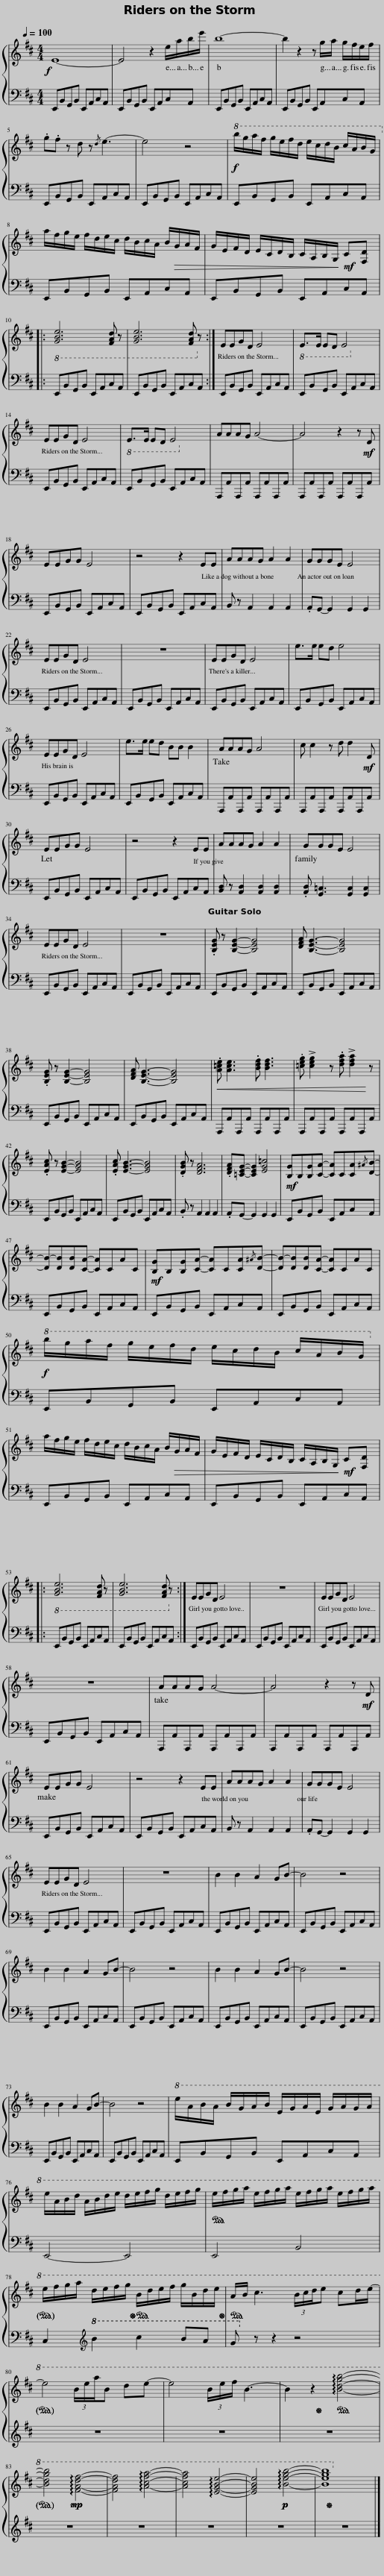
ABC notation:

X:1
%%score { 1 | 2 }
L:1/8
Q:1/4=100
M:4/4
I:linebreak $
K:D
V:1 treble
V:2 bass
V:1
!f! E8- | E4 z2 e/a/b/e'/ | b8- | b2 z2 z g/a/ g/f/e/f/ |$ .g.f z d z{/d} e3- | %5
 e4 z4 |!f!!8va(! b'/g'/a'/f'/ g'/e'/f'/d'/ e'/c'/d'/b/ c'/a/b/g/!8va)! |$ a/f/g/e/ f/d/e/c/ d/B/c/A/ B/!>(!G/A/F/ | G/E/F/D/ E/C/D/B,/ C/A,/B,/G,/!>)!!mf! C[F,D] |:$!8vb(! [G,B,E]6 [F,A,D] z | %10
 [G,B,E]6 [F,A,D]!8vb)! z :| EEGD E4 |!8vb(! E,>E, E,D, E,4!8vb)! |$ EEGD E4 |!8vb(! E,>E, E,D, E,4!8vb)! | %15
 AAAG A4- | A4 z2 z!mf! D |$ EEGG E4 | z4 z2 EE | AAAG A2 A2 | %20
 GGGE E4 |$ EEGD E4 | z8 | EEGD E4 | e>e ed e4 |$ %25
 EEGD E4 | e>e ed BB B2 | AAAG A4 | c c2 z d d2!mf! D |$ EEGG E4 | %30
 z4 z2 EE | AAAG A2 A2 | GGGE E4 |$ EEGD E4 | z8 | %35
 .[B,EG] z [B,EG]2- [B,EG]4 | [DFA] [B,EG]3- [B,EG]4 |$ .[B,EG] z [B,EG]2- [B,EG]4 | [DFA] [B,EG]3- [B,EG]4 |!<(! .[A=ce] [Ace]3 .[Bdf] [Bdf]3 | %40
 .[=ceg] !>![ceg]2 z .[dfa] !>![dfa]2!<)! z |$ .[EAc] z [EGB]2- [EGB]4 | .[EAc] [EGB]3- [EGB]4 | .[DGB] z [DFA]6 | .[DFA][=CEG]- [CEG]2 [EG=c]4 | %45
!mf! [B,G]B,[B,G][CA]- [CA]C[CA]{/^A}[DB]- |$ [DB-][DB][DB][CA]- [CA]CAC |!mf! [B,G]B,[B,G][CA]- [CA]C[CA]{/^A}[DB]- | [DB-][DB][DB][CA]- [CA]CAC |$!f!!8va(! b'/g'/a'/f'/ g'/e'/f'/d'/ e'/c'/d'/b/ c'/a/b/g/!8va)! |$ %50
 a/f/g/e/ f/d/e/c/ d/B/c/A/ B/!>(!G/A/F/ | G/E/F/D/ E/C/D/B,/ C/A,/B,/G,/!>)!!mf! C[F,D] |:$!8vb(! [G,B,E]6 [F,A,D] z | [G,B,E]6 [F,A,D]!8vb)! z :| EEGD E4 | %55
 z8 | EEGD E4 |$ z8 | AAAG A4- | A4 z2 z!mf! D |$ %60
 EEGG E4 | z4 z2 EE | AAAG A2 A2 | GGGE E4 |$ EEGD E4 | %65
 z8 | B2 B2 A2 GB- | B4 z4 |$ B2 B2 A2 GB- | B4 z4 | %70
 B2 B2 A2 GB- | B4 z4 |$ B2 B2 A2 GB- | B4 z4 |!8va(! e'/a/b/a/ b/g/a/b/ e/g/a/e/ g/a/g/a/ |$ %75
 e'/a/b/d'/ a/b/d'/e'/ d'/e'/f'/g'/ d'/e'/f'/g'/ |!ped! e'/f'/g'/a'/ e'/f'/g'/a'/ e'/f'/g'/a'/ e'/f'/g'/a'/ |$ e'/f'/g'/a'/ d'/e'/f'/g'/!ped-up!!ped! b/d'/e'/f'/ g'/b/d'/e'/!ped-up! |!ped! a/b/ c'3 (3b/c'/d'/e' c'd'/e'/-!ped-up! |$ e'4 (3b/e'/a'/b d'e'- | %80
 e'4 (3b/e'/f'/ b3- | b2 z2!ped-up!!ped! !arpeggio![bd'g'b']4- |$ [bd'g'b']4!mp!!mp! !arpeggio![fad'f']4- | [fad'f']4 !arpeggio![ac'f'a']4- | [ac'f'a']4 !arpeggio![egbe']4- | %85
 [egbe']4!p!!p! !arpeggio![be'g'b']4- | [be'g'b']8!8va)!!ped-up! |] %87
V:2
 E,,B,,G,,B,, E,,A,,C,A,, | E,,B,,G,,B,, E,,A,,C,A,, | E,,B,,G,,B,, E,,A,,C,A,, | E,,B,,G,,B,, E,,A,,C,A,, |$ E,,B,,G,,B,, E,,A,,C,A,, | %5
 E,,B,,G,,B,, E,,A,,C,A,, | E,,B,,G,,B,, E,,A,,C,A,, |$ E,,B,,G,,B,, E,,A,,C,A,, | E,,B,,G,,B,, E,,A,,C,A,, |:$ E,,B,,G,,B,, E,,A,,C,A,, | %10
 E,,B,,G,,B,, E,,A,,C,A,, :| E,,B,,G,,B,, E,,A,,C,A,, | E,,B,,G,,B,, E,,A,,C,A,, |$ E,,B,,G,,B,, E,,A,,C,A,, | E,,B,,G,,B,, E,,A,,C,A,, | %15
 A,,,A,,A,,,A,, A,,,A,,A,,,A,, | A,,,A,,A,,,A,, A,,,A,,A,,,A,, |$ E,,B,,G,,B,, E,,A,,C,A,, | E,,B,,G,,B,, E,,A,,C,A,, | B,, z A,,2 A,,2 A,,2 | %20
 .A,,G,,- G,,2 G,,2 G,,2 |$ E,,B,,G,,B,, E,,A,,C,A,, | E,,B,,G,,B,, E,,A,,C,A,, | E,,B,,G,,B,, E,,A,,C,A,, | E,,B,,G,,B,, E,,A,,C,A,, |$ %25
 E,,B,,G,,B,, E,,A,,C,A,, | E,,B,,G,,B,, E,,A,,C,A,, | A,,,A,,A,,,A,, A,,,A,,A,,,A,, | A,,,A,,A,,,A,, A,,,A,,A,,,A,, |$ E,,B,,G,,B,, E,,A,,C,A,, | %30
 E,,B,,G,,B,, E,,A,,C,A,, | [B,,D,] z [A,,D,]2 [A,,D,]2 [A,,D,]2 | .[A,,D,] [G,,=C,]3 [G,,C,]2 [G,,C,]2 |$ E,,B,,G,,B,, E,,A,,C,A,, | E,,B,,G,,B,, E,,A,,C,A,, | %35
 E,,B,,G,,B,, E,,A,,C,A,, | E,,B,,G,,B,, E,,A,,C,A,, |$ E,,B,,G,,B,, E,,A,,C,A,, | E,,B,,G,,B,, E,,A,,C,A,, | A,,,A,,A,,,A,, A,,,A,,A,,,A,, | %40
 A,,,A,,A,,,A,, A,,,A,,A,,,A,, |$ E,,B,,G,,B,, E,,A,,C,A,, | E,,B,,G,,B,, E,,A,,C,A,, | .B,, z A,,2 A,,2 A,,2 | .A,,G,,- G,,2 G,,2 G,,2 | %45
 E,,B,,G,,B,, E,,A,,C,A,, |$ E,,B,,G,,B,, E,,A,,C,A,, | E,,B,,G,,B,, E,,A,,C,A,, | E,,B,,G,,B,, E,,A,,C,A,, |$ E,,B,,G,,B,, E,,A,,C,A,, |$ %50
 E,,B,,G,,B,, E,,A,,C,A,, | E,,B,,G,,B,, E,,A,,C,A,, |:$ E,,B,,G,,B,, E,,A,,C,A,, | E,,B,,G,,B,, E,,A,,C,A,, :| E,,B,,G,,B,, E,,A,,C,A,, | %55
 E,,B,,G,,B,, E,,A,,C,A,, | E,,B,,G,,B,, E,,A,,C,A,, |$ E,,B,,G,,B,, E,,A,,C,A,, | A,,,A,,A,,,A,, A,,,A,,A,,,A,, | A,,,A,,A,,,A,, A,,,A,,A,,,A,, |$ %60
 E,,B,,G,,B,, E,,A,,C,A,, | E,,B,,G,,B,, E,,A,,C,A,, | B,, z A,,2 A,,2 A,,2 | .A,,G,,- G,,2 G,,2 G,,2 |$ E,,B,,G,,B,, E,,A,,C,A,, | %65
 E,,B,,G,,B,, E,,A,,C,A,, | E,,B,,G,,B,, E,,A,,C,A,, | E,,B,,G,,B,, E,,A,,C,A,, |$ E,,B,,G,,B,, E,,A,,C,A,, | E,,B,,G,,B,, E,,A,,C,A,, | %70
 E,,B,,G,,B,, E,,A,,C,A,, | E,,B,,G,,B,, E,,A,,C,A,, |$ E,,B,,G,,B,, E,,A,,C,A,, | E,,B,,G,,B,, E,,A,,C,A,, | E,,B,,G,,B,, E,,A,,C,A,, |$ %75
 E,,4- E,,4 | E,,4 B,,4 |$ C,2[K:treble]!8va(!!8va(! b2 c'2 ba | g!8va)!!8va)! z z2 z4 |$ z8 | %80
 z8 | z8 |$ z8 | z8 | z8 | %85
 z8 | z8 |] %87
